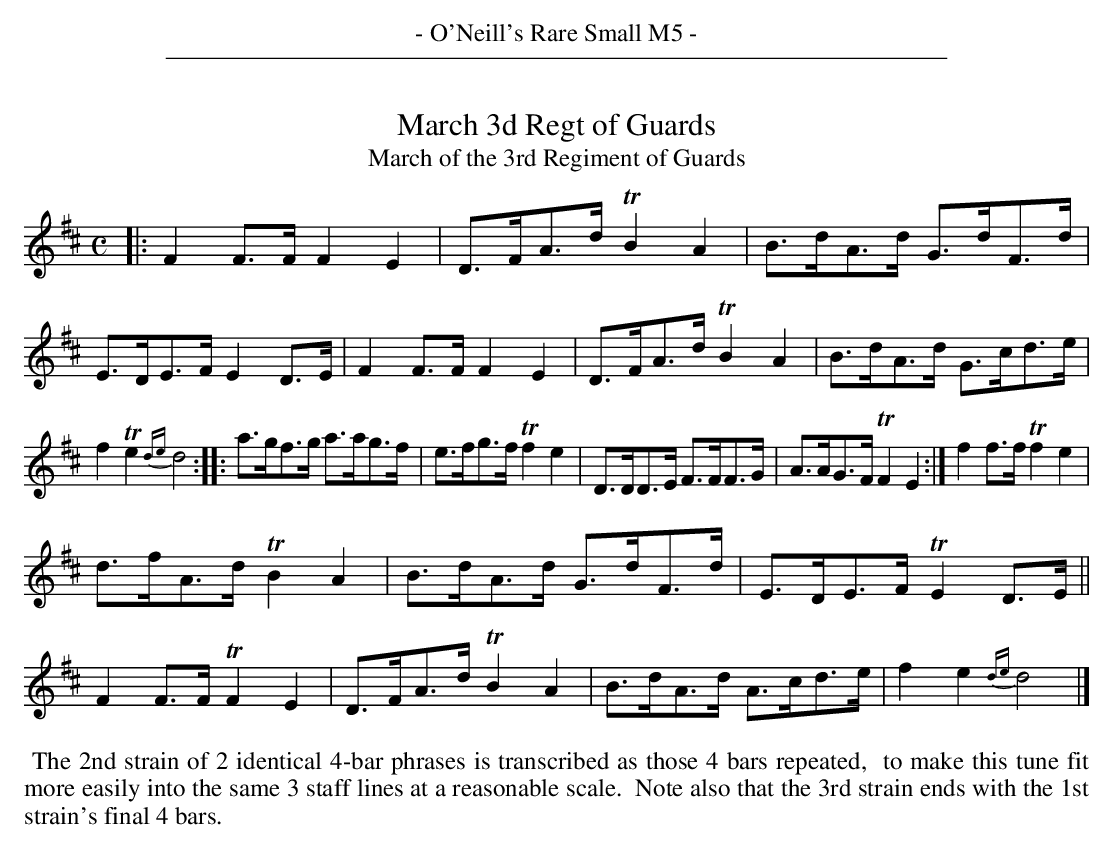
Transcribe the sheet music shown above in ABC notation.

X:1
T: March 3d Regt of Guards
T: March of the 3rd Regiment of Guards
M: C
L: 1/8
K: D
|:\
F2F>F F2E2 | D>FA>d TB2A2 | B>dA>d G>dF>d | E>DE>F E2D>E |\
F2F>F F2E2 | D>FA>d TB2A2 | B>dA>d G>cd>e |
f2Te2 {de}d4 ::\
a>gf>g a>ag>f | e>fg>f Tf2e2 | D>DD>E F>FF>G | A>AG>F TF2E2 :|\
f2f>f Tf2e2 |
d>fA>d TB2A2 | B>dA>d G>dF>d | E>DE>F TE2D>E ||\
F2F>F TF2E2 | D>FA>d TB2A2 | B>dA>d A>cd>e | f2e2 {de}d4 |]
